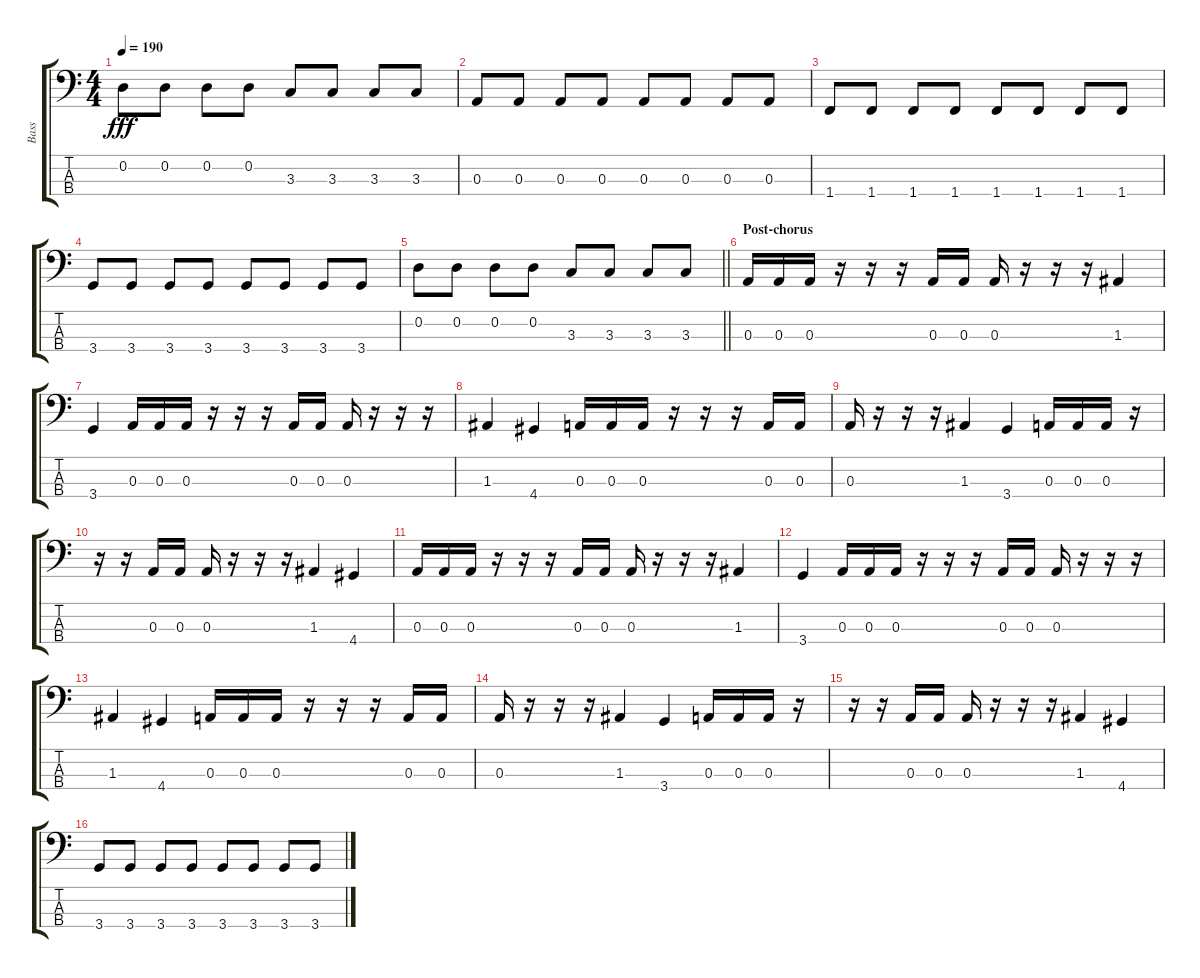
\track ("Bass" "Bass") {instrument electricbassfinger}
\staff {score tabs}
\tuning (G2 D2 A1 E1) {hide}
\ts (4 4)
\tempo 190
\clef f4
\ks c
0.2.8{dy fff} 0.2.8 0.2.8 0.2.8 3.3.8 3.3.8 3.3.8 3.3.8 |
0.3.8 0.3.8 0.3.8 0.3.8 0.3.8 0.3.8 0.3.8 0.3.8 |
1.4.8 1.4.8 1.4.8 1.4.8 1.4.8 1.4.8 1.4.8 1.4.8 |
3.4.8 3.4.8 3.4.8 3.4.8 3.4.8 3.4.8 3.4.8 3.4.8 |
\barLineRight lightlight
0.2.8 0.2.8 0.2.8 0.2.8 3.3.8 3.3.8 3.3.8 3.3.8 |
\section ("" "Post-chorus")
0.3.16 0.3.16 0.3.16 r.16 r.16 r.16 0.3.16 0.3.16 0.3.16 r.16 r.16 r.16 1.3.4 |
3.4.4 0.3.16 0.3.16 0.3.16 r.16 r.16 r.16 0.3.16 0.3.16 0.3.16 r.16 r.16 r.16 |
1.3.4 4.4.4 0.3.16 0.3.16 0.3.16 r.16 r.16 r.16 0.3.16 0.3.16 |
0.3.16 r.16 r.16 r.16 1.3.4 3.4.4 0.3.16 0.3.16 0.3.16 r.16 |
r.16 r.16 0.3.16 0.3.16 0.3.16 r.16 r.16 r.16 1.3.4 4.4.4 |
0.3.16 0.3.16 0.3.16 r.16 r.16 r.16 0.3.16 0.3.16 0.3.16 r.16 r.16 r.16 1.3.4 |
3.4.4 0.3.16 0.3.16 0.3.16 r.16 r.16 r.16 0.3.16 0.3.16 0.3.16 r.16 r.16 r.16 |
1.3.4 4.4.4 0.3.16 0.3.16 0.3.16 r.16 r.16 r.16 0.3.16 0.3.16 |
0.3.16 r.16 r.16 r.16 1.3.4 3.4.4 0.3.16 0.3.16 0.3.16 r.16 |
r.16 r.16 0.3.16 0.3.16 0.3.16 r.16 r.16 r.16 1.3.4 4.4.4 |
3.4.8 3.4.8 3.4.8 3.4.8 3.4.8 3.4.8 3.4.8 3.4.8
